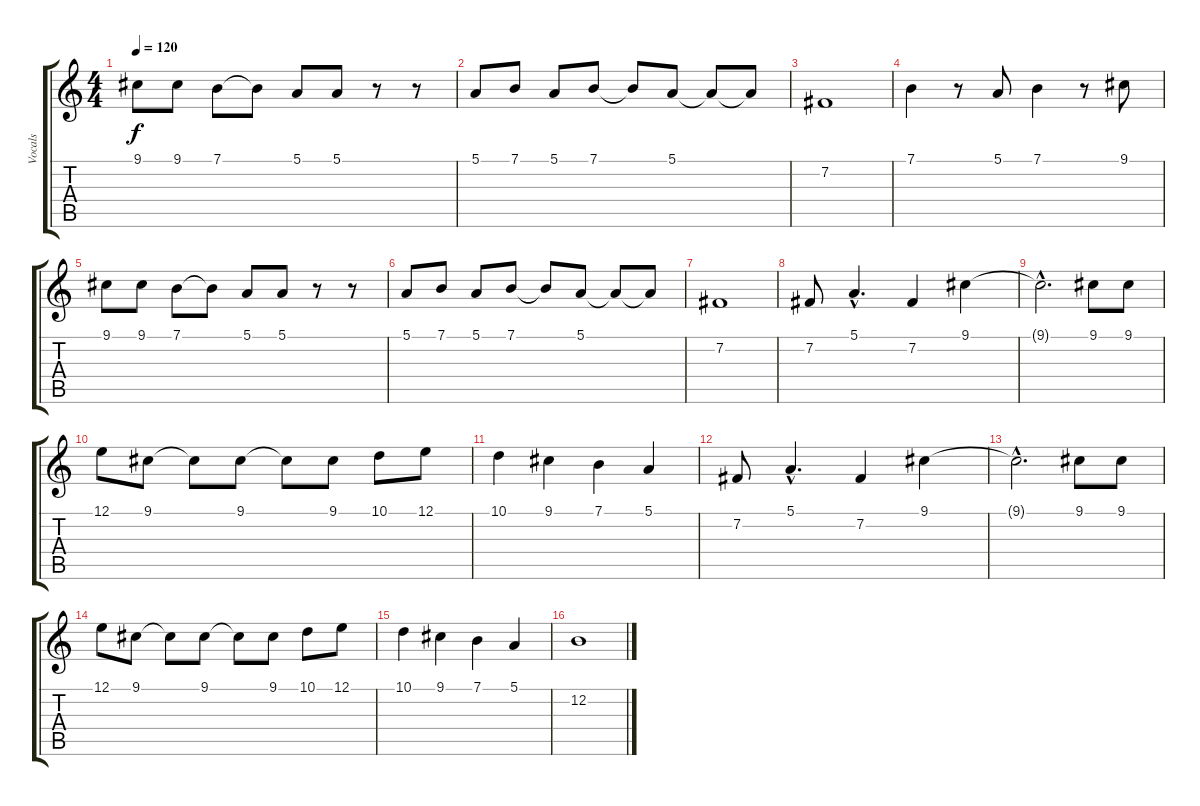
\track ("Vocals" "Vocals") {instrument clarinet}
\staff {score tabs}
\tuning (E4 B3 G3 D3 A2 E2) {hide}
\ts (4 4)
\tempo 120
\clef g2
\ks c
9.1.8{dy f} 9.1.8 7.1.8 7.1{t}.8 5.1.8 5.1.8 r.8 r.8 |
5.1.8 7.1.8 5.1.8 7.1.8 7.1{t}.8 5.1.8 5.1{t}.8 5.1{t}.8 |
7.2.1 |
7.1.4 r.8 5.1.8 7.1.4 r.8 9.1.8 |
9.1.8 9.1.8 7.1.8 7.1{t}.8 5.1.8 5.1.8 r.8 r.8 |
5.1.8 7.1.8 5.1.8 7.1.8 7.1{t}.8 5.1.8 5.1{t}.8 5.1{t}.8 |
7.2.1 |
7.2.8 5.1{hac}.4{d} 7.2.4 9.1.4 |
9.1{hac t}.2{d} 9.1.8 9.1.8 |
12.1.8 9.1.8 9.1{t}.8 9.1.8 9.1{t}.8 9.1.8 10.1.8 12.1.8 |
10.1.4 9.1.4 7.1.4 5.1.4 |
7.2.8 5.1{hac}.4{d} 7.2.4 9.1.4 |
9.1{hac t}.2{d} 9.1.8 9.1.8 |
12.1.8 9.1.8 9.1{t}.8 9.1.8 9.1{t}.8 9.1.8 10.1.8 12.1.8 |
10.1.4 9.1.4 7.1.4 5.1.4 |
12.2.1
